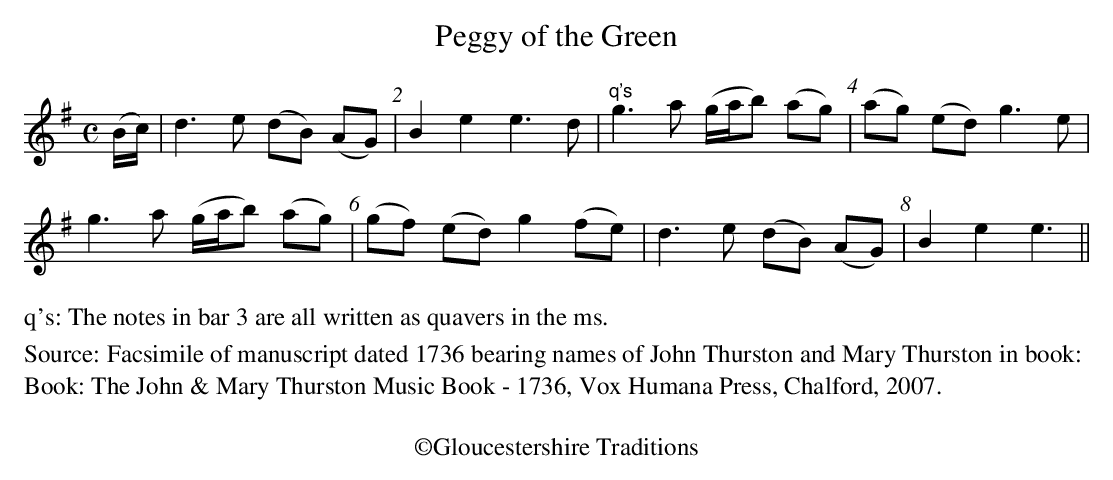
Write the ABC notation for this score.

X:1
T:Peggy of the Green
M:C
L:1/8
K:G
(B/2c/2) | d3 e (dB) (AG) | B2 e2 e3 d | "^q's"g3 a (g/2a/2b) (ag)|(ag) (ed) g3 e |
g3 a (g/2a/2b) (ag)|(gf) (ed) g2 (fe) | d3 e (dB) (AG) |B2 e2 e3 ||
